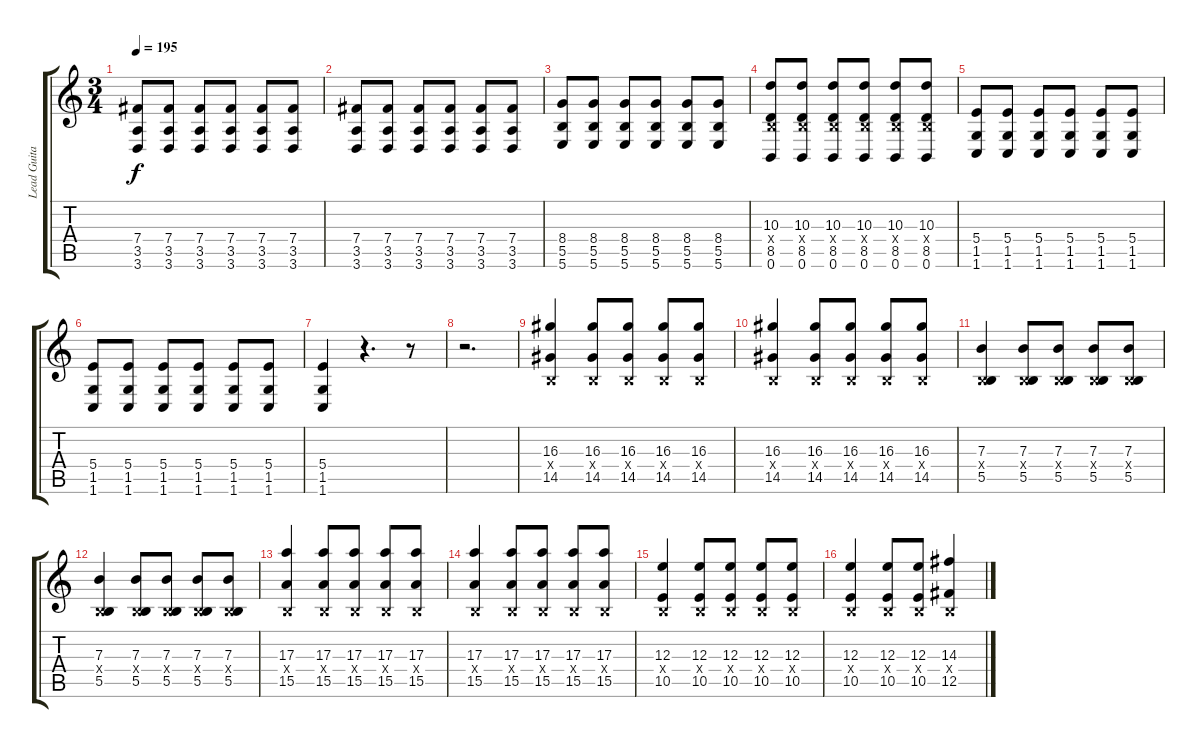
\track ("Lead Guitar" "Lead Guita") {instrument overdrivenguitar}
\staff {score tabs}
\tuning (Db4 Ab3 E3 B2 Gb2 B1) {hide}
\ts (3 4)
\tempo 195
\clef g2
\ks c
(7.4 3.5 3.6).8{dy f} (7.4 3.5 3.6).8 (7.4 3.5 3.6).8 (7.4 3.5 3.6).8 (7.4 3.5 3.6).8 (7.4 3.5 3.6).8 |
(7.4 3.5 3.6).8 (7.4 3.5 3.6).8 (7.4 3.5 3.6).8 (7.4 3.5 3.6).8 (7.4 3.5 3.6).8 (7.4 3.5 3.6).8 |
(8.4 5.5 5.6).8 (8.4 5.5 5.6).8 (8.4 5.5 5.6).8 (8.4 5.5 5.6).8 (8.4 5.5 5.6).8 (8.4 5.5 5.6).8 |
(10.3 0.4{x} 8.5 0.6).8 (10.3 0.4{x} 8.5 0.6).8 (10.3 0.4{x} 8.5 0.6).8 (10.3 0.4{x} 8.5 0.6).8 (10.3 0.4{x} 8.5 0.6).8 (10.3 0.4{x} 8.5 0.6).8 |
(5.4 1.5 1.6).8 (5.4 1.5 1.6).8 (5.4 1.5 1.6).8 (5.4 1.5 1.6).8 (5.4 1.5 1.6).8 (5.4 1.5 1.6).8 |
(5.4 1.5 1.6).8 (5.4 1.5 1.6).8 (5.4 1.5 1.6).8 (5.4 1.5 1.6).8 (5.4 1.5 1.6).8 (5.4 1.5 1.6).8 |
(5.4 1.5 1.6).4 r.4{d} r.8 |
r.2{d} |
(16.3 0.4{x} 14.5).4 (16.3 0.4{x} 14.5).8 (16.3 0.4{x} 14.5).8 (16.3 0.4{x} 14.5).8 (16.3 0.4{x} 14.5).8 |
(16.3 0.4{x} 14.5).4 (16.3 0.4{x} 14.5).8 (16.3 0.4{x} 14.5).8 (16.3 0.4{x} 14.5).8 (16.3 0.4{x} 14.5).8 |
(7.3 0.4{x} 5.5).4 (7.3 0.4{x} 5.5).8 (7.3 0.4{x} 5.5).8 (7.3 0.4{x} 5.5).8 (7.3 0.4{x} 5.5).8 |
(7.3 0.4{x} 5.5).4 (7.3 0.4{x} 5.5).8 (7.3 0.4{x} 5.5).8 (7.3 0.4{x} 5.5).8 (7.3 0.4{x} 5.5).8 |
(17.3 0.4{x} 15.5).4 (17.3 0.4{x} 15.5).8 (17.3 0.4{x} 15.5).8 (17.3 0.4{x} 15.5).8 (17.3 0.4{x} 15.5).8 |
(17.3 0.4{x} 15.5).4 (17.3 0.4{x} 15.5).8 (17.3 0.4{x} 15.5).8 (17.3 0.4{x} 15.5).8 (17.3 0.4{x} 15.5).8 |
(12.3 0.4{x} 10.5).4 (12.3 0.4{x} 10.5).8 (12.3 0.4{x} 10.5).8 (12.3 0.4{x} 10.5).8 (12.3 0.4{x} 10.5).8 |
(12.3 0.4{x} 10.5).4 (12.3 0.4{x} 10.5).8 (12.3 0.4{x} 10.5).8 (14.3 0.4{x} 12.5).4
